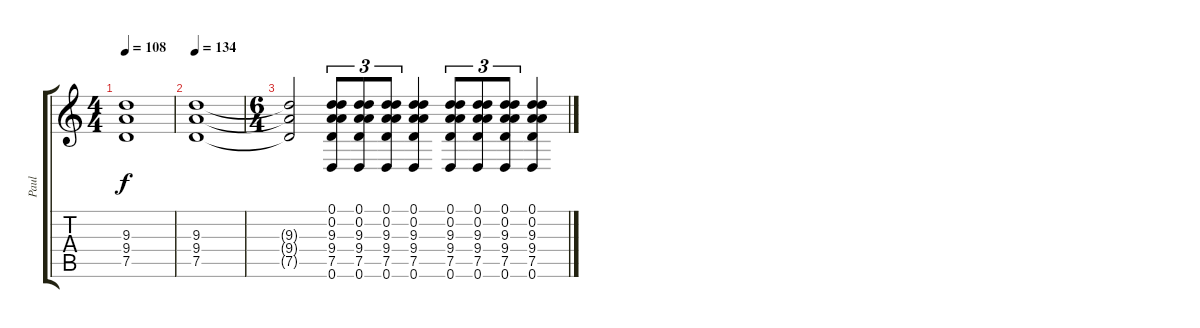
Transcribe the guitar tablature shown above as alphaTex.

\track ("Paul" "Paul") {instrument distortionguitar}
\staff {score tabs}
\tuning (D4 A3 F3 C3 G2 D2) {hide}
\ts (4 4)
\tempo 108
\clef g2
\ks c
(9.3{t} 9.4{t} 7.5{t}).1{dy f} |
\tempo 134
(9.3 9.4 7.5).1 |
\ts (6 4)
(9.3{t} 9.4{t} 7.5{t}).2 (0.1 0.2 9.3 9.4 7.5 0.6).8{tu (3 2)} (0.1 0.2 9.3 9.4 7.5 0.6).8{tu (3 2)} (0.1 0.2 9.3 9.4 7.5 0.6).8{tu (3 2)} (0.1 0.2 9.3 9.4 7.5 0.6).4 (0.1 0.2 9.3 9.4 7.5 0.6).8{tu (3 2)} (0.1 0.2 9.3 9.4 7.5 0.6).8{tu (3 2)} (0.1 0.2 9.3 9.4 7.5 0.6).8{tu (3 2)} (0.1 0.2 9.3 9.4 7.5 0.6).4
